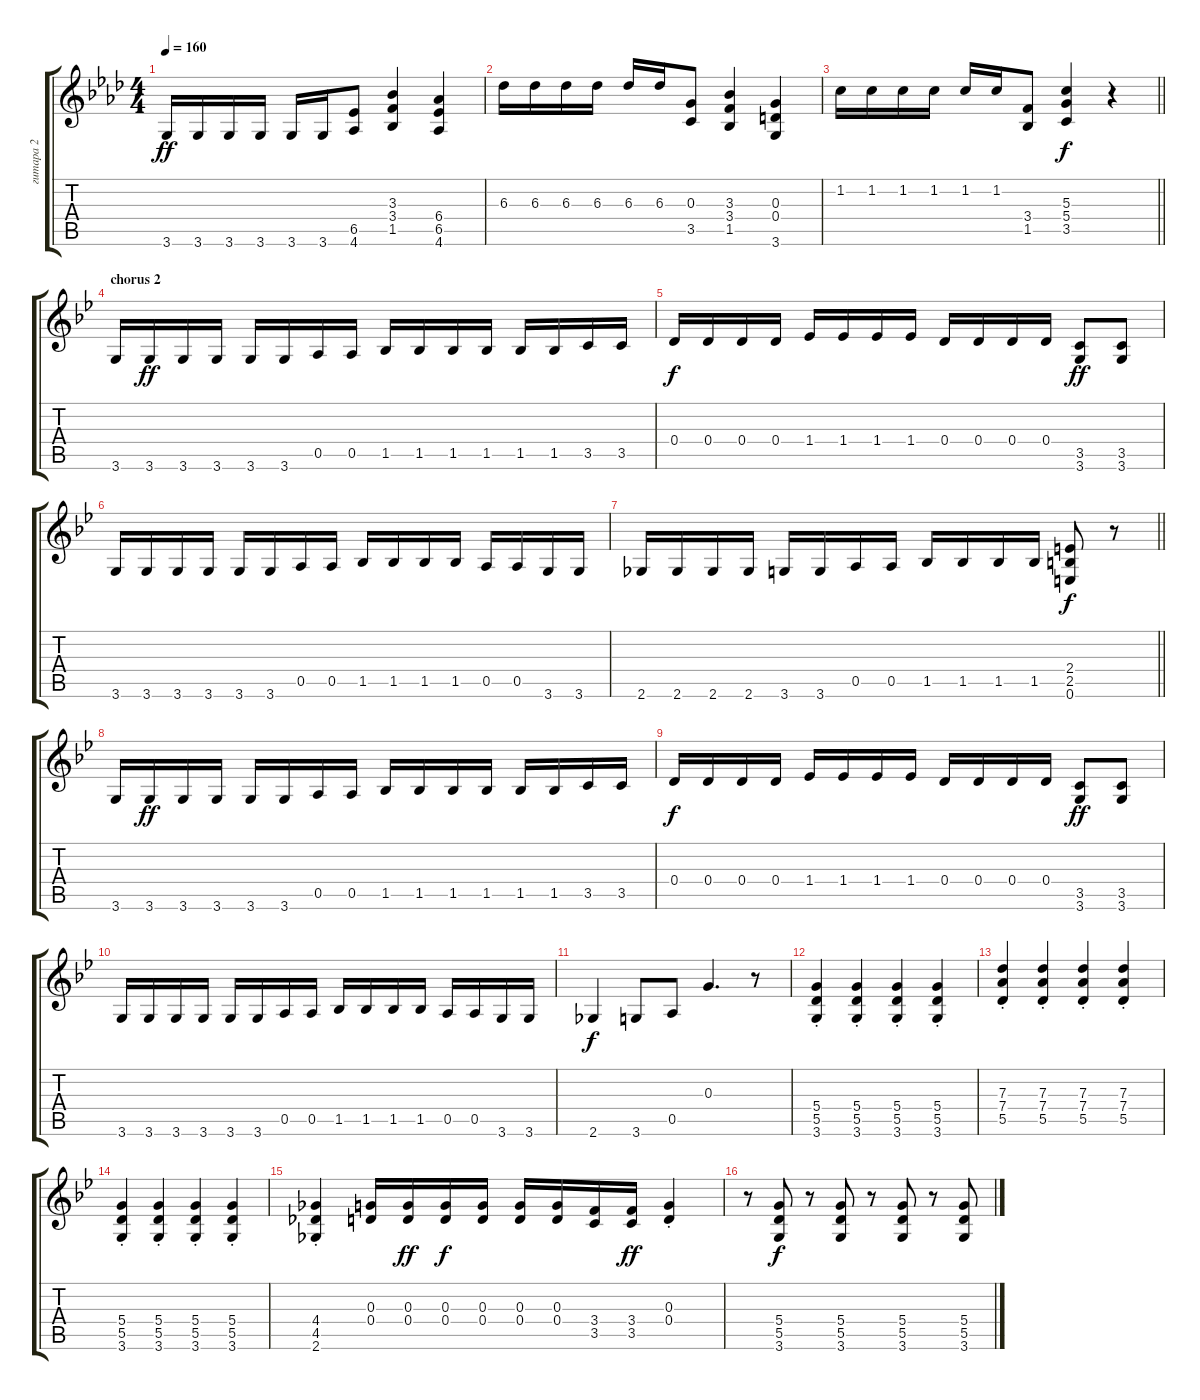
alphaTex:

\track ("гитара 2" "гитара 2") {instrument distortionguitar}
\staff {score tabs}
\tuning (E4 B3 G3 D3 A2 E2) {hide}
\ts (4 4)
\tempo 160
\clef g2
\ks fminor
3.6.16{dy ff} 3.6.16 3.6.16 3.6.16 3.6.16 3.6.16 (6.5 4.6).8 (3.3 3.4 1.5).4 (6.4 6.5 4.6).4 |
6.3.16 6.3.16 6.3.16 6.3.16 6.3.16 6.3.16 (0.3 3.5).8 (3.3 3.4 1.5).4 (0.3 0.4 3.6).4 |
\barLineRight lightlight
1.2.16 1.2.16 1.2.16 1.2.16 1.2.16 1.2.16 (3.4 1.5).8 (5.3 5.4 3.5).4{dy f} r.4 |
\section ("" "chorus 2")
\ks gminor
3.6.16 3.6.16{dy ff} 3.6.16 3.6.16 3.6.16 3.6.16 0.5.16 0.5.16 1.5.16 1.5.16 1.5.16 1.5.16 1.5.16 1.5.16 3.5.16 3.5.16 |
0.4.16{dy f} 0.4.16 0.4.16 0.4.16 1.4.16 1.4.16 1.4.16 1.4.16 0.4.16 0.4.16 0.4.16 0.4.16 (3.5 3.6).8{dy ff} (3.5 3.6).8 |
3.6.16 3.6.16 3.6.16 3.6.16 3.6.16 3.6.16 0.5.16 0.5.16 1.5.16 1.5.16 1.5.16 1.5.16 0.5.16 0.5.16 3.6.16 3.6.16 |
\barLineRight lightlight
2.6.16 2.6.16 2.6.16 2.6.16 3.6.16 3.6.16 0.5.16 0.5.16 1.5.16 1.5.16 1.5.16 1.5.16 (2.4 2.5 0.6).8{dy f} r.8 |
3.6.16 3.6.16{dy ff} 3.6.16 3.6.16 3.6.16 3.6.16 0.5.16 0.5.16 1.5.16 1.5.16 1.5.16 1.5.16 1.5.16 1.5.16 3.5.16 3.5.16 |
0.4.16{dy f} 0.4.16 0.4.16 0.4.16 1.4.16 1.4.16 1.4.16 1.4.16 0.4.16 0.4.16 0.4.16 0.4.16 (3.5 3.6).8{dy ff} (3.5 3.6).8 |
3.6.16 3.6.16 3.6.16 3.6.16 3.6.16 3.6.16 0.5.16 0.5.16 1.5.16 1.5.16 1.5.16 1.5.16 0.5.16 0.5.16 3.6.16 3.6.16 |
2.6.4{dy f} 3.6.8 0.5.8 0.3.4{d} r.8 |
(5.4{st} 5.5{st} 3.6{st}).4 (5.4{st} 5.5{st} 3.6{st}).4 (5.4{st} 5.5{st} 3.6{st}).4 (5.4{st} 5.5{st} 3.6{st}).4 |
(7.3{st} 7.4{st} 5.5{st}).4 (7.3{st} 7.4{st} 5.5{st}).4 (7.3{st} 7.4{st} 5.5{st}).4 (7.3{st} 7.4{st} 5.5{st}).4 |
(5.4{st} 5.5{st} 3.6{st}).4 (5.4{st} 5.5{st} 3.6{st}).4 (5.4{st} 5.5{st} 3.6{st}).4 (5.4{st} 5.5{st} 3.6{st}).4 |
(4.4{st} 4.5{st} 2.6{st}).4 (0.3 0.4).16 (0.3 0.4).16{dy ff} (0.3 0.4).16{dy f} (0.3 0.4).16 (0.3 0.4).16 (0.3 0.4).16 (3.4 3.5).16 (3.4 3.5).16{dy ff} (0.3{st} 0.4{st}).4 |
r.8 (5.4 5.5 3.6).8{dy f} r.8 (5.4 5.5 3.6).8 r.8 (5.4 5.5 3.6).8 r.8 (5.4 5.5 3.6).8
